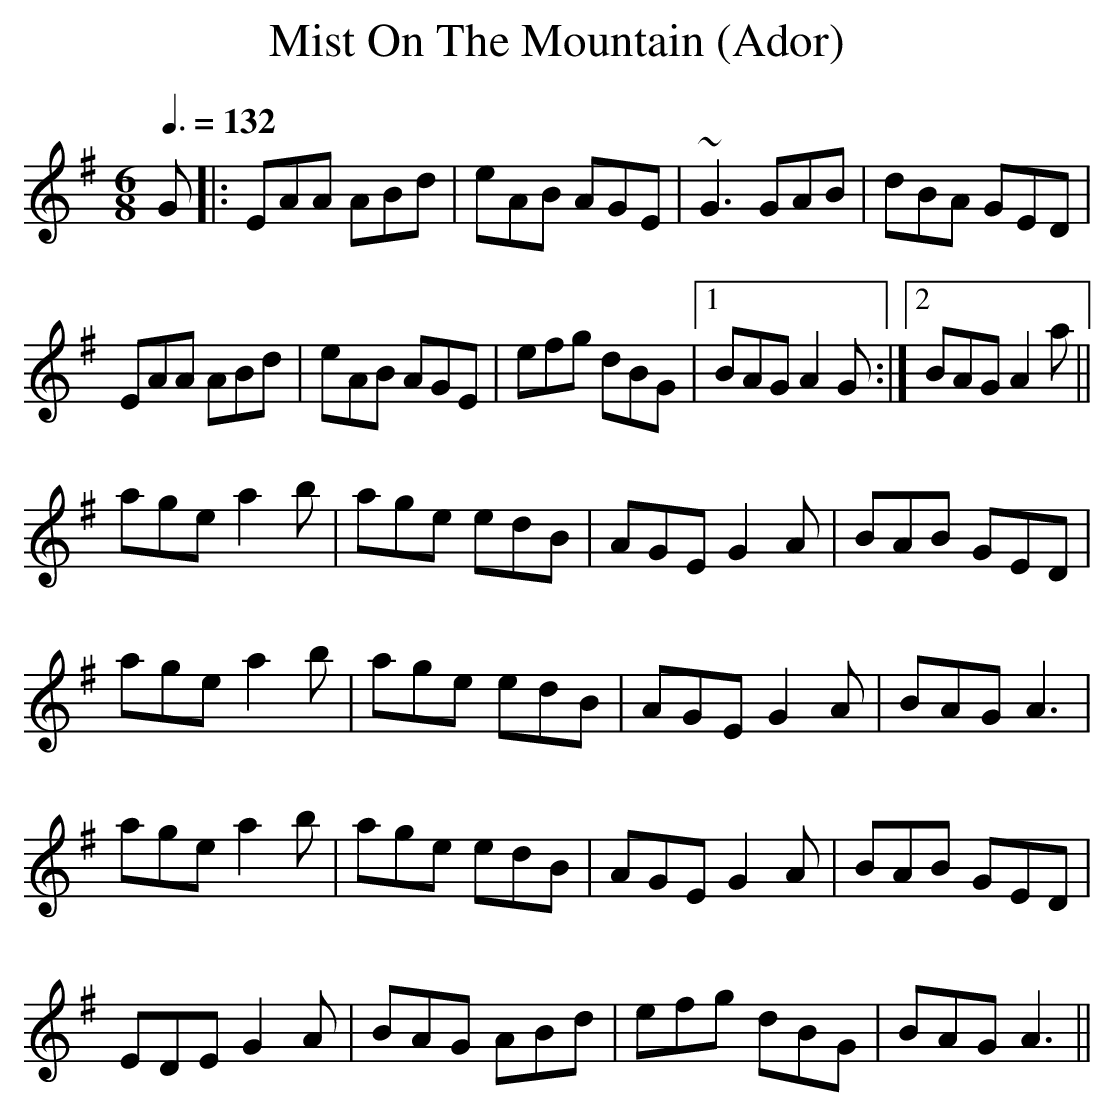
X:1
T:Mist On The Mountain (Ador)
Q:3/8=132
M:6/8
L:1/8
K:Ador
G|:EAA ABd|eAB AGE|~G3 GAB|dBA GED|
EAA ABd|eAB AGE|efg dBG|1BAG A2G:|2BAG A2a||
age a2b|age edB|AGE G2A|BAB GED|
age a2b|age edB|AGE G2A|BAG A3|
age a2b|age edB|AGE G2A|BAB GED|
EDE G2A|BAG ABd|efg dBG|BAG A3||
